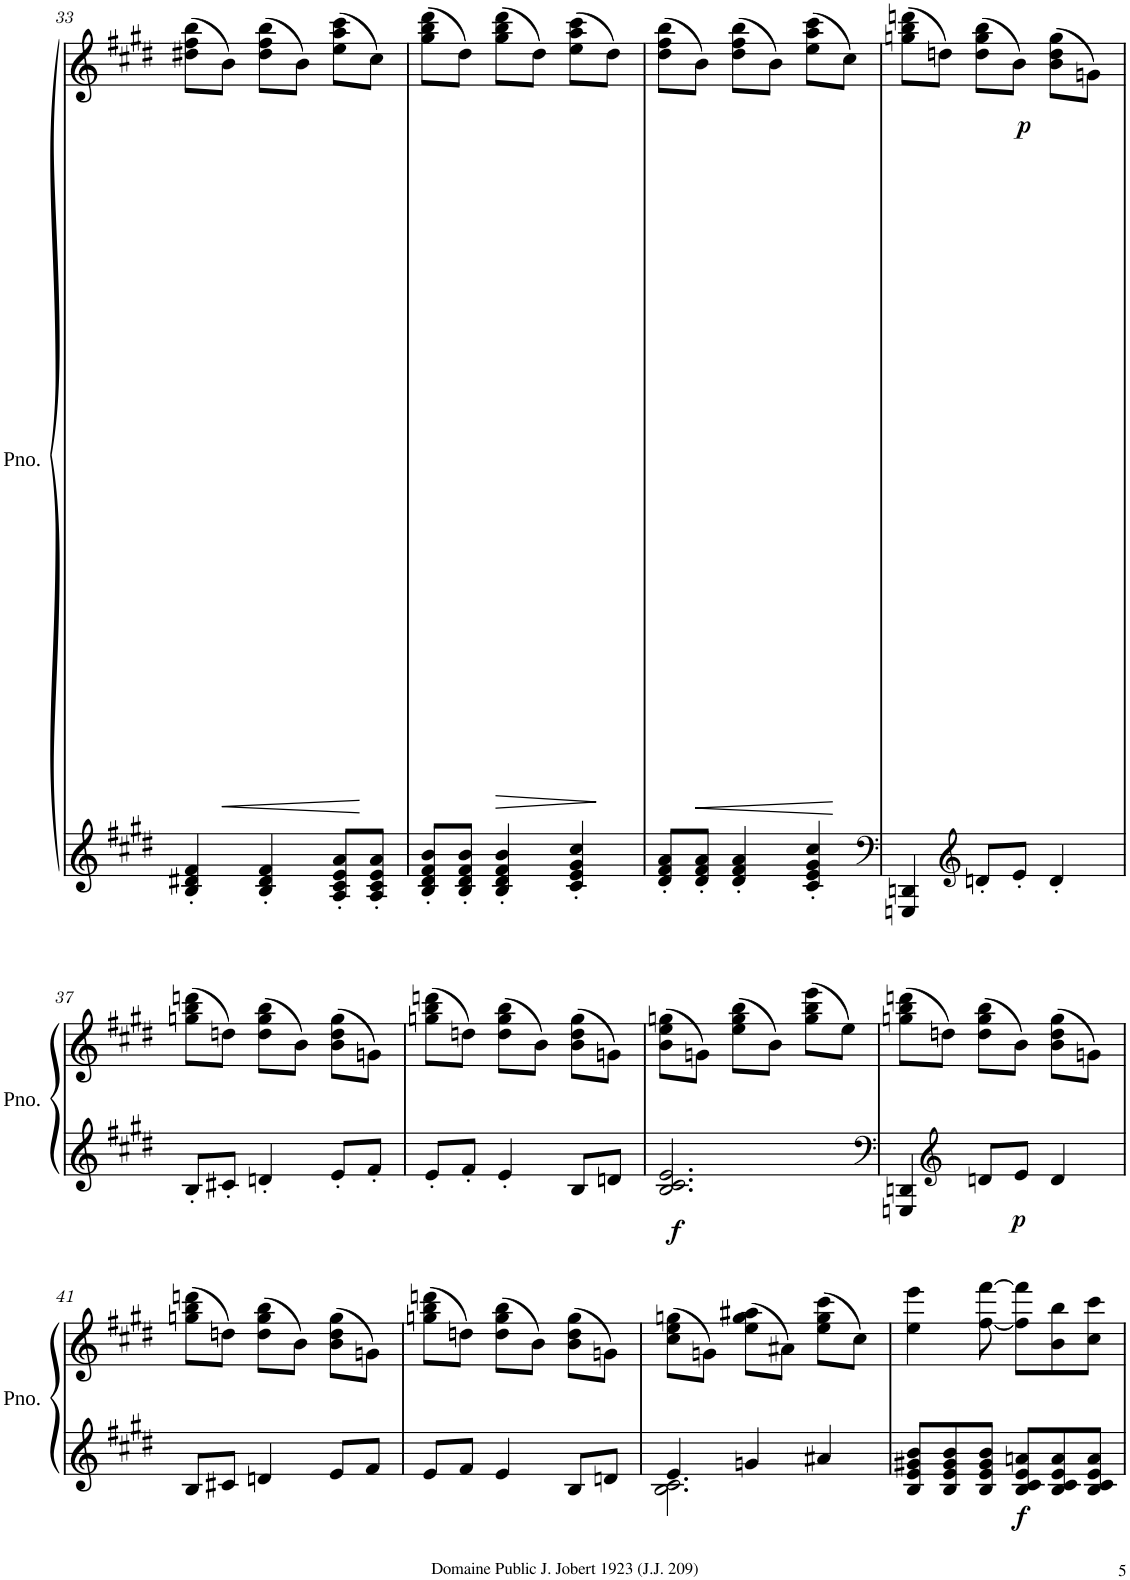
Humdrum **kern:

**kern	**kern	**dynam
*part1	*part1	*part1
*staff2	*staff1	*staff1/2
*I"Piano	*	*
*I'Pno.	*	*
!!LO:PB:g=z
*clefG2	*clefG2	*
*k[f#c#g#d#]	*k[f#c#g#d#]	*
*M6/8	*M6/8	*
=33	=33	=33
4B/' 4d#X/' 4f#/'	(8dd#X\ 8ff#\ 8bb\L	.
!	!	!LO:HP:b
.	8b\J)	<
4B/' 4d#/' 4f#/'	(8dd#\ 8ff#\ 8bb\L	.
.	8b\J)	.
8A/' 8c#/' 8e/' 8a/'L	(8ee\ 8aa\ 8ccc#\L	.
8A/' 8c#/' 8e/' 8a/'J	8cc#\J)	[
=34	=34	=34
8B/' 8d#/' 8f#/' 8b/'L	(8gg#\ 8bb\ 8ddd#\L	.
8B/' 8d#/' 8f#/' 8b/'J	8dd#\J)	.
!	!	!LO:HP:b
4B/' 4d#/' 4f#/' 4b/'	(8gg#\ 8bb\ 8ddd#\L	>
.	8dd#\J)	.
4c#/' 4e/' 4g#/' 4cc#/'	(8ee\ 8aa\ 8ccc#\L	.
.	8dd#\J)	]
=35	=35	=35
8d#/' 8f#/' 8a/'L	(8dd#\ 8ff#\ 8bb\L	.
!	!	!LO:HP:b
8d#/' 8f#/' 8a/'J	8b\J)	<
4d#/' 4f#/' 4a/'	(8dd#\ 8ff#\ 8bb\L	.
.	8b\J)	.
4c#/' 4e/' 4g#/' 4cc#/'	(8ee\ 8aa\ 8ccc#\L	.
.	8cc#\J)	[
=36	=36	=36
*clefF4	*	*
!	!	!LO:DY:b
4GGGn/ 4DDn/	(8ggn\ 8bb\ 8dddn\L	p
.	8ddn\J)	.
*clefG2	*	*
8dn'/L	(8dd\ 8gg\ 8bb\L	.
8e'/J	8b\J)	.
4d'/	(8b\ 8dd\ 8gg\L	.
.	8gn\J)	.
!!LO:LB:g=z
=37	=37	=37
8B'/L	(8ggn\ 8bb\ 8dddn\L	.
8c#X'/J	8ddn\J)	.
4dn'/	(8dd\ 8gg\ 8bb\L	.
.	8b\J)	.
8e'/L	(8b\ 8dd\ 8gg\L	.
8f#'/J	8gn\J)	.
=38	=38	=38
8e'/L	(8ggn\ 8bb\ 8dddn\L	.
8f#'/J	8ddn\J)	.
4e'/	(8dd\ 8gg\ 8bb\L	.
.	8b\J)	.
8B/L	(8b\ 8dd\ 8gg\L	.
8dn/J	8gn\J)	.
=39	=39	=39
!	!	!LO:DY:b=2
2.B/ 2.c#/ 2.e/	(8b\ 8ee\ 8ggn\L	f
.	8gn\J)	.
.	(8ee\ 8gg\ 8bb\L	.
.	8b\J)	.
.	(8gg\ 8bb\ 8eee\L	.
.	8ee\J)	.
=40	=40	=40
*clefF4	*	*
!	!	!LO:DY:b=2
4GGGn/ 4DDn/	(8ggn\ 8bb\ 8dddn\L	p
*clefG2	*	*
.	8ddn\J)	.
8dn/L	(8dd\ 8gg\ 8bb\L	.
8e/J	8b\J)	.
4d/	(8b\ 8dd\ 8gg\L	.
.	8gn\J)	.
!!LO:LB:g=z
=41	=41	=41
8B/L	(8ggn\ 8bb\ 8dddn\L	.
8c#X/J	8ddn\J)	.
4dn/	(8dd\ 8gg\ 8bb\L	.
.	8b\J)	.
8e/L	(8b\ 8dd\ 8gg\L	.
8f#/J	8gn\J)	.
=42	=42	=42
8e/L	(8ggn\ 8bb\ 8dddn\L	.
8f#/J	8ddn\J)	.
4e/	(8dd\ 8gg\ 8bb\L	.
.	8b\J)	.
8B/L	(8b\ 8dd\ 8gg\L	.
8dn/J	8gn\J)	.
=43	=43	=43
*^	*	*
4e/	2.B\ 2.c#\	(8cc#\ 8ee\ 8ggn\L	.
.	.	8gn\J)	.
4gn/	.	(8ee\ 8gg\ 8aa#X\L	.
.	.	8a#X\J)	.
4a#X/	.	(8ee\ 8gg\ 8ccc#\L	.
.	.	8cc#\J)	.
*v	*v	*	*
=44	=44	=44
!	!	!LO:DY:b=2
8B/ 8e/ 8g#X/ 8b/L	4ee\ 4eee\	f
8B/ 8e/ 8g#/ 8b/	.	.
8B/ 8e/ 8g#/ 8b/J	[<8ff#\ [8fff#\	.
8B/ 8c#/ 8e/ 8an/L	8ff#\] 8fff#\]L	.
8B/ 8c#/ 8e/ 8a/	8b\ 8bb\	.
8B/ 8c#/ 8e/ 8a/J	8cc#\ 8ccc#\J	.
=	=	=
*-	*-	*-
